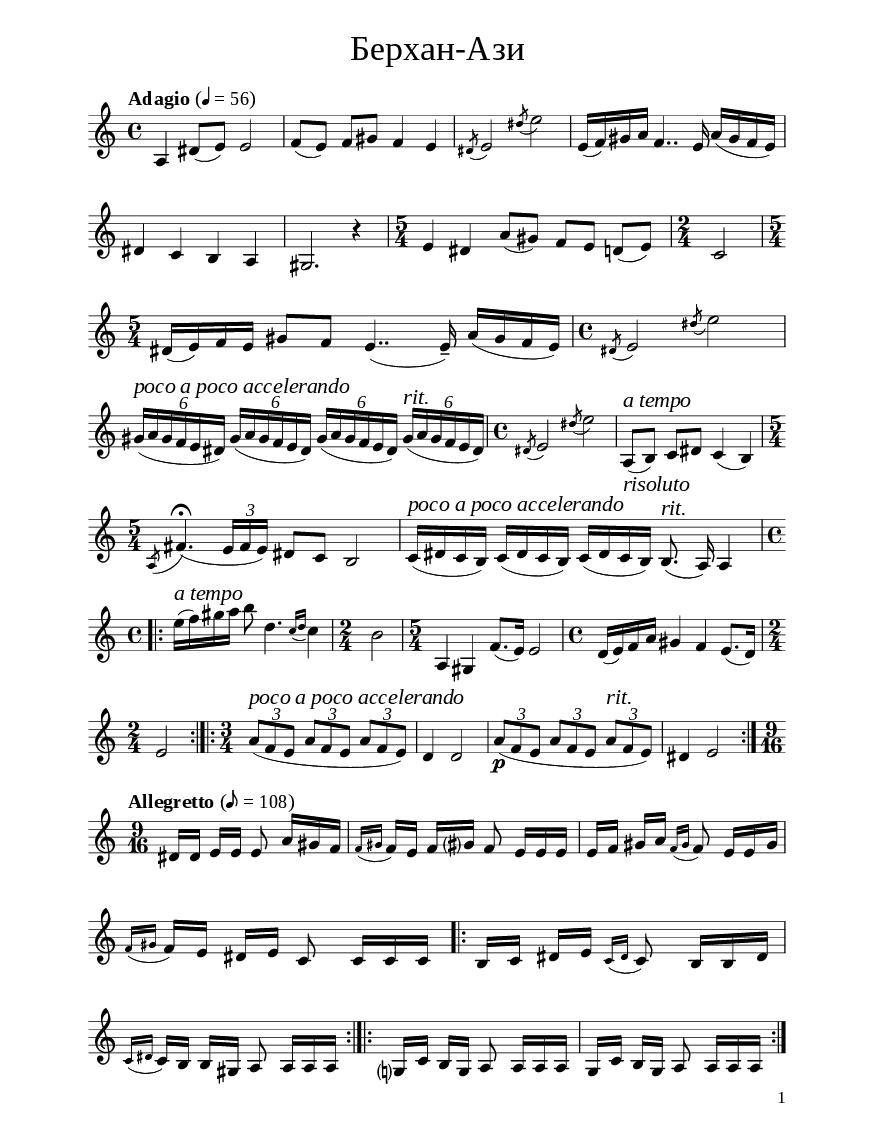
\version "2.24.3"

\include "include/globals.ily"
\bookpart {
  \label #'ref163
  \tocItem \markup "Берхан-Ази"
  \paper {
    % the system system spacing is custom here so do not include bookpart-paper.ily
    print-all-headers = ##t
    print-page-number = ##t
    print-first-page-number = ##t

    % put page numbers on the bottom
    oddHeaderMarkup = \markup ""
    evenHeaderMarkup = \markup ""
    oddFooterMarkup = \markup
    \fill-line {
      ""
      \if \should-print-page-number \fromproperty #'page:page-number-string
    }
    evenFooterMarkup = \markup
    \fill-line {
      \if \should-print-page-number \fromproperty #'page:page-number-string
      ""
    }

    left-margin = 1.5\cm
    right-margin = 1.5\cm
    top-margin = 1.6\cm
    bottom-margin = 1.2\cm
    ragged-bottom = ##t % do not spread the staves to fill the whole vertical space

    % change distance between staves
    system-system-spacing =
    #'((basic-distance . 13)
       (minimum-distance . 6)
       (padding . 1)
       (stretchability . 10))
  }

  \header {
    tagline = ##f
  }

  \score {
    \include "include/score-layout.ily"

    \new Voice \relative c' {
      \clef treble
      \key a \minor
      \time 4/4
      \tempoFunc "Adagio" 4 "56"
      \autoBeamOff

      a4 dis8([e]) e2 | \noBreak
      f8([e]) f[gis] f4 e | \noBreak
      \acciaccatura { dis8 } e2 \acciaccatura { dis'8 } e2 | \noBreak
      e,16([f) gis a] f4.. e16 a([gis f e]) | \break

      dis4 c b a | \noBreak
      gis2. r4 | \noBreak
      \time 5/4 e'4 dis a'8([gis]) f[e] d([e]) | \time 2/4 \noBreak

      c2 | \break
      \time 5/4 dis16([e) f e] gis8[f] e4..( e16\tenuto) a([gis f e]) | \noBreak
      \time 4/4 \acciaccatura { dis8 } e2 \acciaccatura { dis'8 } e2 | \break

      \tuplet 6/4 { gis,16 ^\markup { \huge \italic "poco a poco accelerando"} ([a gis f e dis]) } \tuplet 6/4 { gis([a gis f e dis]) } \tuplet 6/4 { gis([a gis f e dis]) } \tuplet 6/4 { gis ^\markup \huge \italic "rit." ([a gis f e dis]) } | \noBreak
      \time 4/4 \acciaccatura { dis8 } e2 \acciaccatura { dis'8 } e2 | \noBreak
      a,,8^\markup { \huge \italic "a tempo"}_\markup \huge \italic { risoluto } ([b]) c[dis] c4(b) \time 5/4 \break

      \acciaccatura { a8 } fis'4.\fermata( \tuplet 3/2 { e16[fis e]) } dis8[c] b2 | \noBreak
      c16 ^\markup { \huge \italic "poco a poco accelerando"} ([dis c b]) c([dis c b]) c([dis c b]) b8. ^\markup \huge \italic "rit." (a16) a4 |  \bar ".|:-|"  \time 4/4 \break


      e''16 ^\markup { \huge \italic "a tempo"} [(f) gis a] b8 d,4. \acciaccatura { c16[d] } c4 | \noBreak
      \time 2/4 b2 | \noBreak
      \time 5/4 a,4 gis f'8.([e16]) e2 | \noBreak
      \time 4/4 d16([e) f a] gis4 f e8.([d16]) | \time 2/4 \break

      e2 | \bar ":|.|:" \noBreak

      %\set Score.doubleRepeatType = #":|.|:"

      \time 3/4 \tuplet 3/2 { a8^\markup { \huge \italic "poco a poco accelerando"} ([f e] } \tuplet 3/2 { a[f e] } \tuplet 3/2 { a[f e]) } | \noBreak
      d4 d2 \noBreak
      \tuplet 3/2 { a'8\p([ f e] } \tuplet 3/2 { a[f e] } \tuplet 3/2 { a^\markup \huge \raise #1.5 \italic "rit." [f e]) } | \noBreak
      dis4 e2 | \bar ":|."

      \time 9/16 \break
      \tempoFunc "Allegretto" 8 "108"
      dis16[dis] e[e] e8 a16[gis f] | \noBreak
      \acciaccatura { f[gis] } f[e] f[gis?] f8 e16[e e] | \noBreak
      e[f] gis[a] \acciaccatura { f[gis] } f8 e16[e gis] | \break

      \acciaccatura { f[gis] } f[e] dis[e] c8 c16[c c] | \bar ".|:" \noBreak

      b[c] dis[e] \acciaccatura { c[dis] } c8 b16[b dis] | \break

      \acciaccatura { c[dis!] } c[b] b[gis]  a8 a16[a a] \bar ":|.|:" | \noBreak


      g?[c] b[g] a8 a16[a a] | \noBreak
      g[c] b[g] a8 a16[a a] | \bar ":|."

    }

    \header {
      title = \titleFunc #'ref_desc_14 "Берхан-Ази" "Berhan-Azi"
    }
    \midi { }
  } % score
} % bookpart
